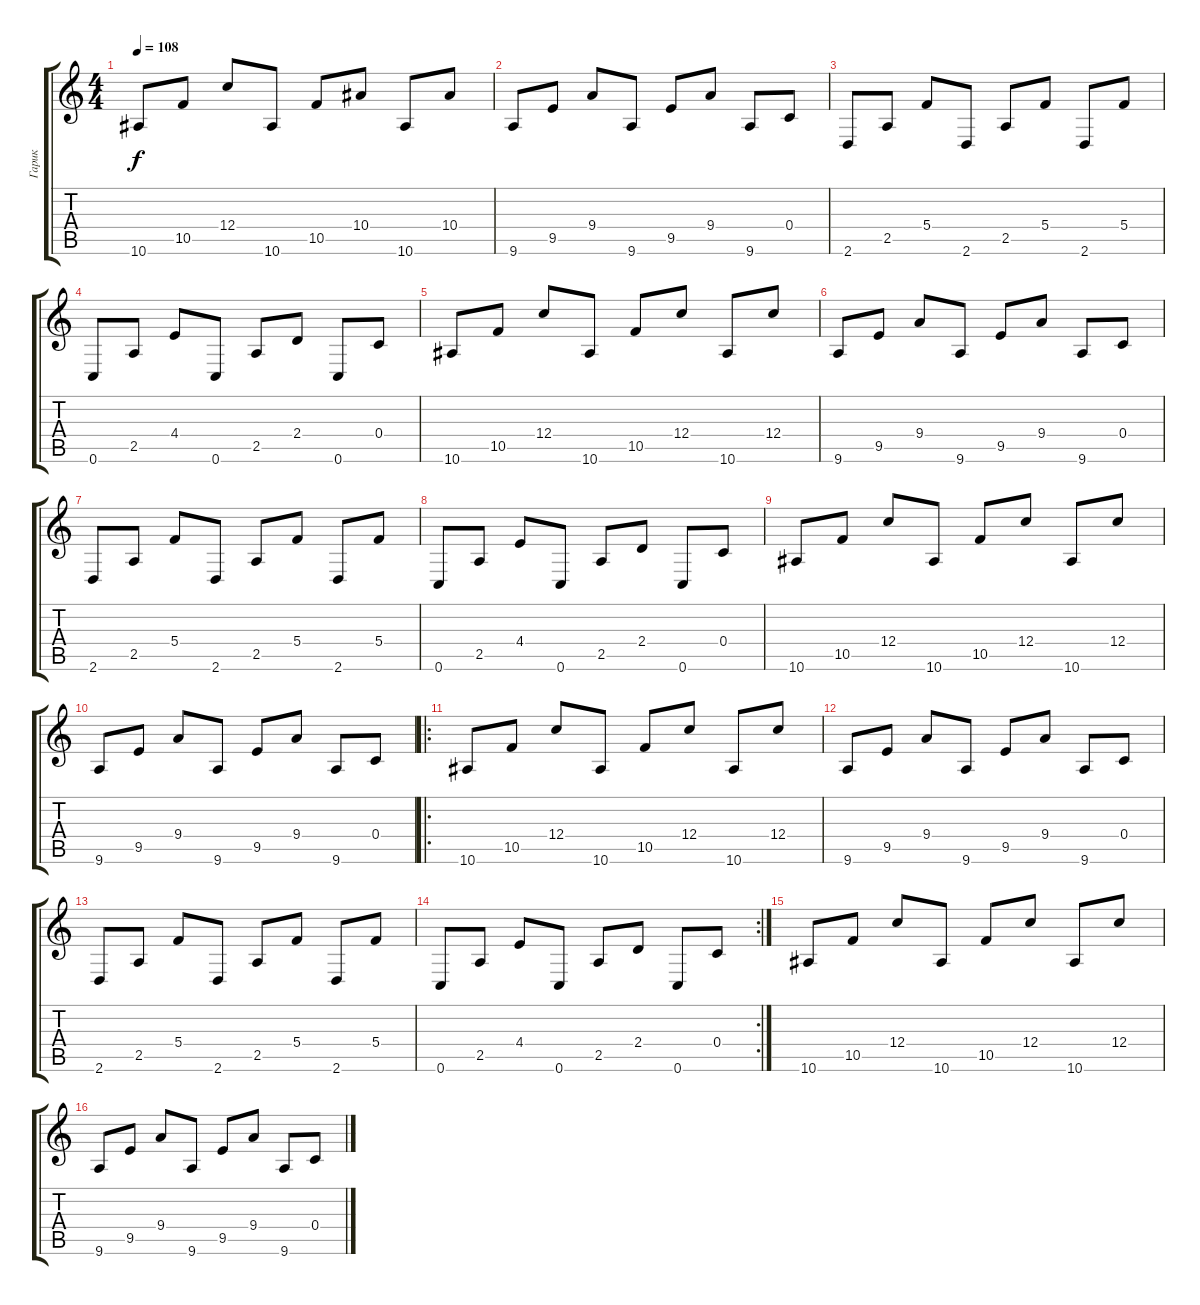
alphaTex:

\track ("Гарик" "Гарик") {instrument electricguitarclean}
\staff {score tabs}
\tuning (D4 A3 F3 C3 G2 C2) {hide}
\ts (4 4)
\tempo 108
\clef g2
\ks c
10.6.8{dy f} 10.5.8 12.4.8 10.6.8 10.5.8 10.4.8 10.6.8 10.4.8 |
9.6.8 9.5.8 9.4.8 9.6.8 9.5.8 9.4.8 9.6.8 0.4.8 |
2.6.8 2.5.8 5.4.8 2.6.8 2.5.8 5.4.8 2.6.8 5.4.8 |
0.6.8 2.5.8 4.4.8 0.6.8 2.5.8 2.4.8 0.6.8 0.4.8 |
10.6.8 10.5.8 12.4.8 10.6.8 10.5.8 12.4.8 10.6.8 12.4.8 |
9.6.8 9.5.8 9.4.8 9.6.8 9.5.8 9.4.8 9.6.8 0.4.8 |
2.6.8 2.5.8 5.4.8 2.6.8 2.5.8 5.4.8 2.6.8 5.4.8 |
0.6.8 2.5.8 4.4.8 0.6.8 2.5.8 2.4.8 0.6.8 0.4.8 |
10.6.8 10.5.8 12.4.8 10.6.8 10.5.8 12.4.8 10.6.8 12.4.8 |
9.6.8 9.5.8 9.4.8 9.6.8 9.5.8 9.4.8 9.6.8 0.4.8 |
\ro
10.6.8 10.5.8 12.4.8 10.6.8 10.5.8 12.4.8 10.6.8 12.4.8 |
9.6.8 9.5.8 9.4.8 9.6.8 9.5.8 9.4.8 9.6.8 0.4.8 |
2.6.8 2.5.8 5.4.8 2.6.8 2.5.8 5.4.8 2.6.8 5.4.8 |
\rc 2
0.6.8 2.5.8 4.4.8 0.6.8 2.5.8 2.4.8 0.6.8 0.4.8 |
10.6.8 10.5.8 12.4.8 10.6.8 10.5.8 12.4.8 10.6.8 12.4.8 |
9.6.8 9.5.8 9.4.8 9.6.8 9.5.8 9.4.8 9.6.8 0.4.8
